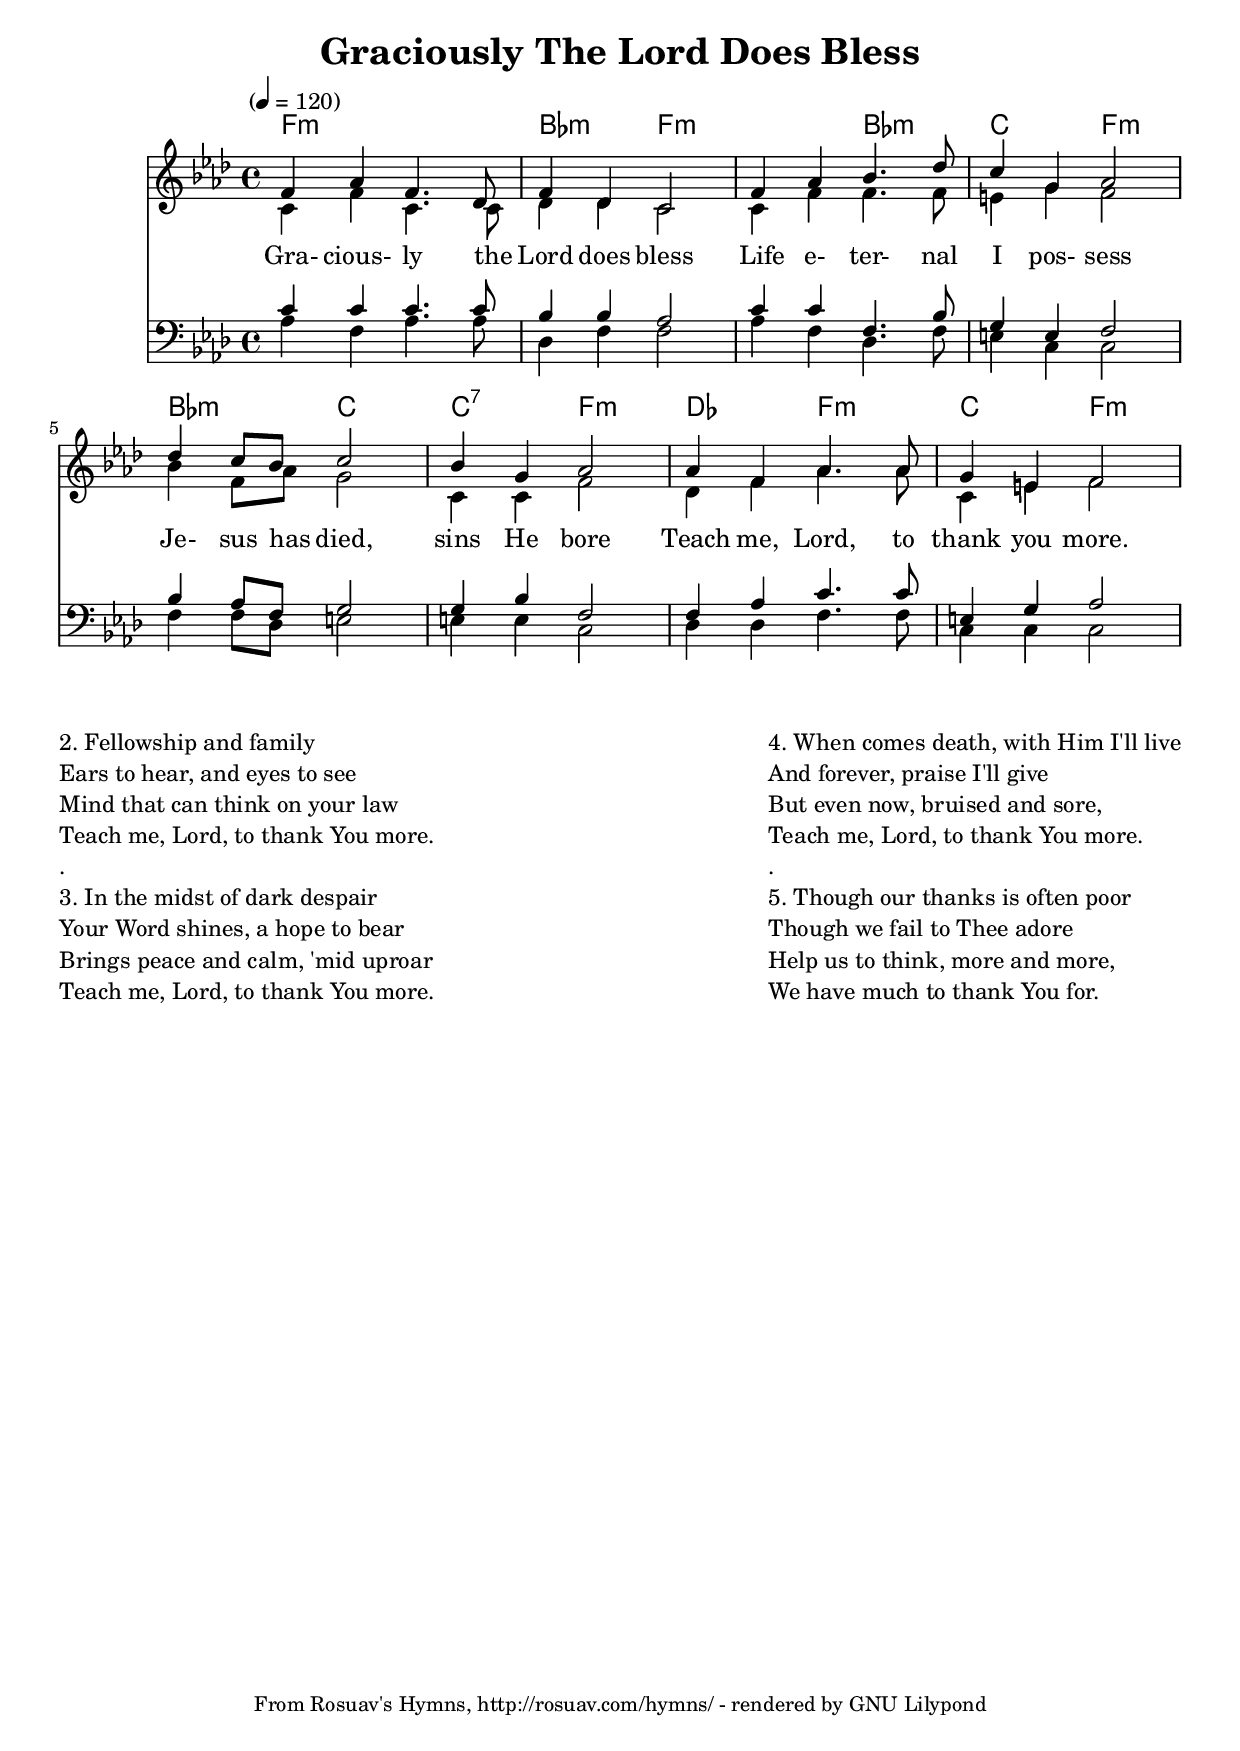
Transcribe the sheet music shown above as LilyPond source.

\include "Hymnal.ly"

\header
{
    title="Graciously The Lord Does Bless"
    % subtitle=""
    % poet=""
    % composer=""
    % arranger=""
    % meter=""
}

\score {
    <<
        \new ChordNames {
            \set chordChanges = ##t
            \transpose c c,
            \chordmode {
                f2:m f:m bf:m f:m
                f:m bf:m c f:m
                bf:m c c:7 f:m
                df f:m c f:m
            }
        }
        \new Staff <<
            \set Staff.midiInstrument = "acoustic grand"
            \key f \minor
            \time 4/4
            \tempo "" 4 = 120
            \new Voice = "sops" \relative f' {
                \stemUp
                f4 af f4. df8 f4 df c2
                f4 af bf4. df8 c4 g af2
                df4 c8 bf c2 bf4 g af2
                af4 f af4. af8 g4 e f2
            }
            \new Voice = "alto" \relative f' {
                \stemDown
                c4 f c4. c8 df4 df c2
                c4 f f4. f8 e4 g f2
                bf4 f8 af g2 c,4 c f2
                df4 f af4. af8 c,4 e f2
            }
            \addlyrics { \lyr \lyricmode {
                !Gra- cious- ly the Lord does bless
                !Life e- ter- nal I pos- sess
                !Je- sus has died, sins He bore
                !Teach me, Lord, to thank you more.
            } }
        >>
        \new Staff <<
            \clef bass
            \key f \minor
            \new Voice = "tenor" \relative c' {
                \stemUp
                c4 c c4. c8 bf4 bf af2
                c4 c f,4. bf8 g4 e f2
                bf4 af8 f g2 g4 bf f2
                f4 af c4. c8 e,4 g af2
            }
            \new Voice = "bass" \relative c' {
                \stemDown
                af4 f af4. af8 df,4 f f2
                af4 f df4. f8 e4 c c2
                f4 f8 df e2 e4 e c2
                df4 df f4. f8 c4 c4 c2
            }
        >>
    >>
    \layout { }
    \midi { \context { \ChordNameVoice \remove Note_performer } } % Stop chords from sounding in the MIDI
}

% Additional verses
\markup \fill-line {
\column {
\wordwrap-string #"
2. Fellowship and family

Ears to hear, and eyes to see

Mind that can think on your law

Teach me, Lord, to thank You more.

.

3. In the midst of dark despair

Your Word shines, a hope to bear

Brings peace and calm, 'mid uproar

Teach me, Lord, to thank You more.
"
}
\column {
\wordwrap-string #"
4. When comes death, with Him I'll live

And forever, praise I'll give

But even now, bruised and sore,

Teach me, Lord, to thank You more.

.

5. Though our thanks is often poor

Though we fail to Thee adore

Help us to think, more and more,

We have much to thank You for.
"
}
}

